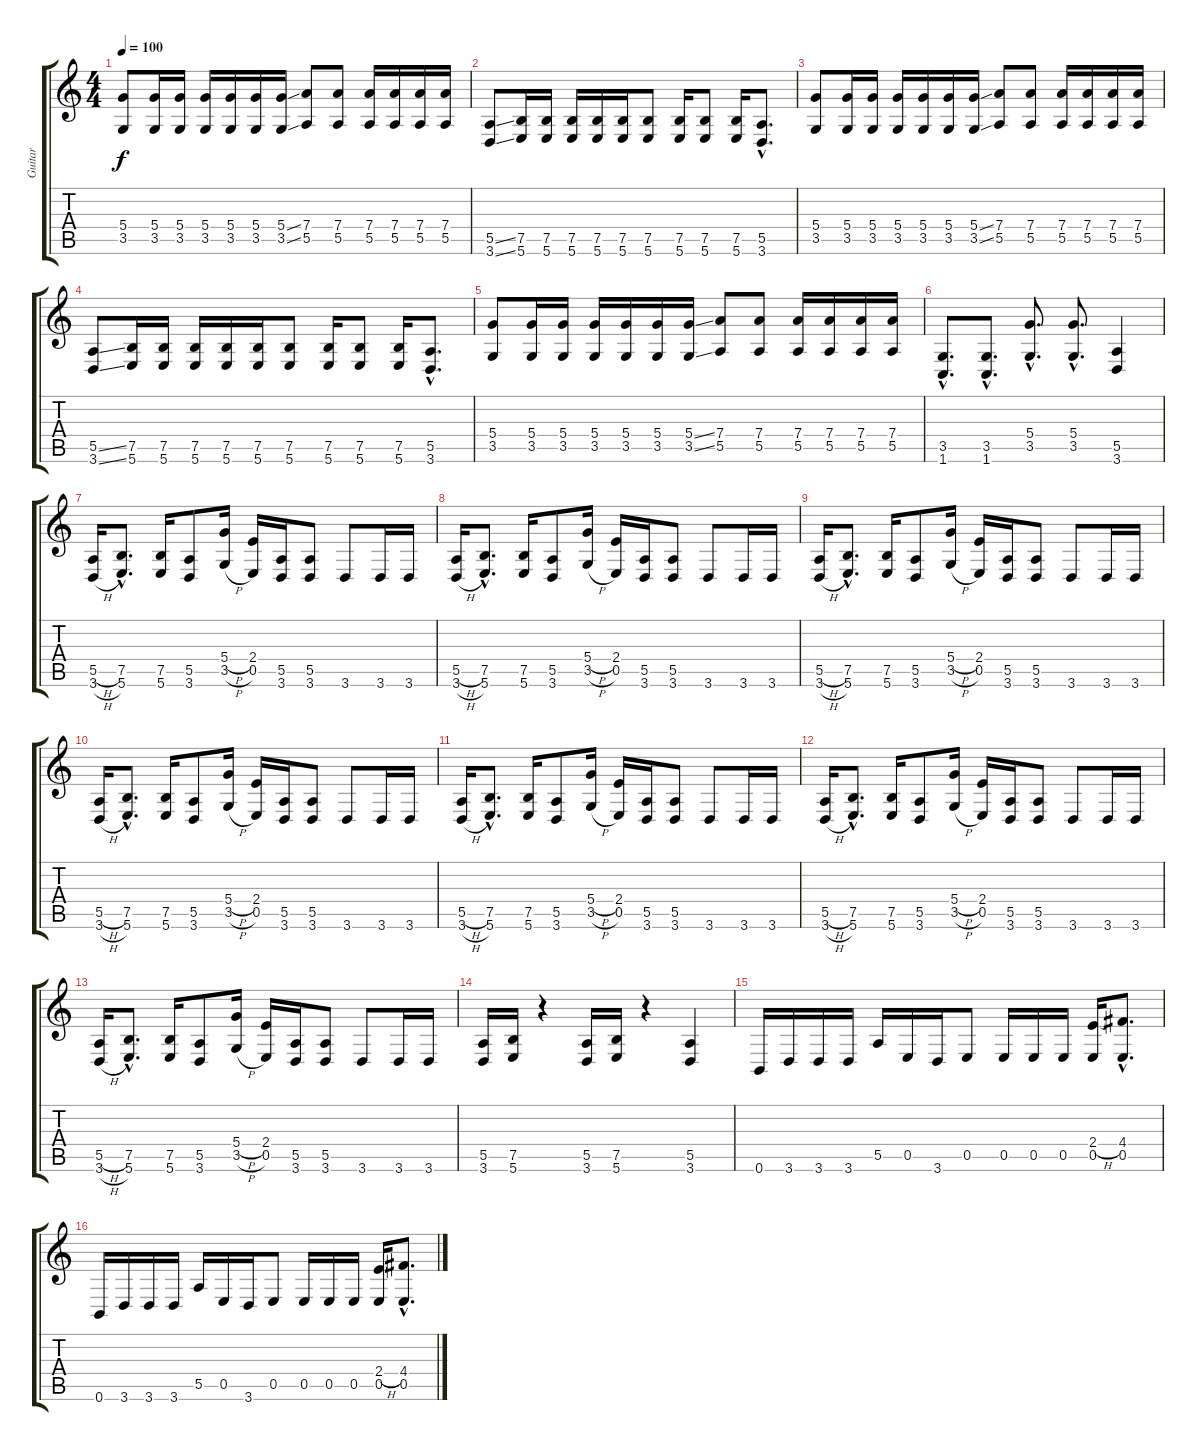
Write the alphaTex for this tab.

\track ("Guitar" "Guitar") {instrument distortionguitar}
\staff {score tabs}
\tuning (E4 B3 G3 D3 E2 B1) {hide}
\ts (4 4)
\tempo 100
\clef g2
\ks c
(5.4 3.5).8{dy f} (5.4 3.5).16 (5.4 3.5).16 (5.4 3.5).16 (5.4 3.5).16 (5.4 3.5).16 (5.4{ss} 3.5{ss}).16 (7.4 5.5).8 (7.4 5.5).8 (7.4 5.5).16 (7.4 5.5).16 (7.4 5.5).16 (7.4 5.5).16 |
(5.5{ss} 3.6{ss}).8 (7.5 5.6).16 (7.5 5.6).16 (7.5 5.6).16 (7.5 5.6).16 (7.5 5.6).16 (7.5 5.6).8 (7.5 5.6).16 (7.5 5.6).8 (7.5 5.6).16 (5.5{hac} 3.6{hac}).8{d} |
(5.4 3.5).8 (5.4 3.5).16 (5.4 3.5).16 (5.4 3.5).16 (5.4 3.5).16 (5.4 3.5).16 (5.4{ss} 3.5{ss}).16 (7.4 5.5).8 (7.4 5.5).8 (7.4 5.5).16 (7.4 5.5).16 (7.4 5.5).16 (7.4 5.5).16 |
(5.5{ss} 3.6{ss}).8 (7.5 5.6).16 (7.5 5.6).16 (7.5 5.6).16 (7.5 5.6).16 (7.5 5.6).16 (7.5 5.6).8 (7.5 5.6).16 (7.5 5.6).8 (7.5 5.6).16 (5.5{hac} 3.6{hac}).8{d} |
(5.4 3.5).8 (5.4 3.5).16 (5.4 3.5).16 (5.4 3.5).16 (5.4 3.5).16 (5.4 3.5).16 (5.4{ss} 3.5{ss}).16 (7.4 5.5).8 (7.4 5.5).8 (7.4 5.5).16 (7.4 5.5).16 (7.4 5.5).16 (7.4 5.5).16 |
(3.5{hac} 1.6{hac}).8{d} (3.5{hac} 1.6{hac}).8{d} (5.4{hac} 3.5{hac}).8{d} (5.4{hac} 3.5{hac}).8{d} (5.5 3.6).4 |
(5.5{h} 3.6{h}).16 (7.5{hac} 5.6{hac}).8{d} (7.5 5.6).16 (5.5 3.6).8 (5.4{h} 3.5{h}).16 (2.4 0.5).16 (5.5 3.6).16 (5.5 3.6).8 3.6.8 3.6.16 3.6.16 |
(5.5{h} 3.6{h}).16 (7.5{hac} 5.6{hac}).8{d} (7.5 5.6).16 (5.5 3.6).8 (5.4{h} 3.5{h}).16 (2.4 0.5).16 (5.5 3.6).16 (5.5 3.6).8 3.6.8 3.6.16 3.6.16 |
(5.5{h} 3.6{h}).16 (7.5{hac} 5.6{hac}).8{d} (7.5 5.6).16 (5.5 3.6).8 (5.4{h} 3.5{h}).16 (2.4 0.5).16 (5.5 3.6).16 (5.5 3.6).8 3.6.8 3.6.16 3.6.16 |
(5.5{h} 3.6{h}).16 (7.5{hac} 5.6{hac}).8{d} (7.5 5.6).16 (5.5 3.6).8 (5.4{h} 3.5{h}).16 (2.4 0.5).16 (5.5 3.6).16 (5.5 3.6).8 3.6.8 3.6.16 3.6.16 |
(5.5{h} 3.6{h}).16 (7.5{hac} 5.6{hac}).8{d} (7.5 5.6).16 (5.5 3.6).8 (5.4{h} 3.5{h}).16 (2.4 0.5).16 (5.5 3.6).16 (5.5 3.6).8 3.6.8 3.6.16 3.6.16 |
(5.5{h} 3.6{h}).16 (7.5{hac} 5.6{hac}).8{d} (7.5 5.6).16 (5.5 3.6).8 (5.4{h} 3.5{h}).16 (2.4 0.5).16 (5.5 3.6).16 (5.5 3.6).8 3.6.8 3.6.16 3.6.16 |
(5.5{h} 3.6{h}).16 (7.5{hac} 5.6{hac}).8{d} (7.5 5.6).16 (5.5 3.6).8 (5.4{h} 3.5{h}).16 (2.4 0.5).16 (5.5 3.6).16 (5.5 3.6).8 3.6.8 3.6.16 3.6.16 |
(5.5 3.6).16 (7.5 5.6).16 r.4 (5.5 3.6).16 (7.5 5.6).16 r.4 (5.5 3.6).4 |
0.6.16 3.6.16 3.6.16 3.6.16 5.5.16 0.5.16 3.6.16 0.5.8 0.5.16 0.5.16 0.5.16 (2.4{h} 0.5).16 (4.4{hac} 0.5{hac}).8{d} |
0.6.16 3.6.16 3.6.16 3.6.16 5.5.16 0.5.16 3.6.16 0.5.8 0.5.16 0.5.16 0.5.16 (2.4{h} 0.5).16 (4.4{hac} 0.5{hac}).8{d}
